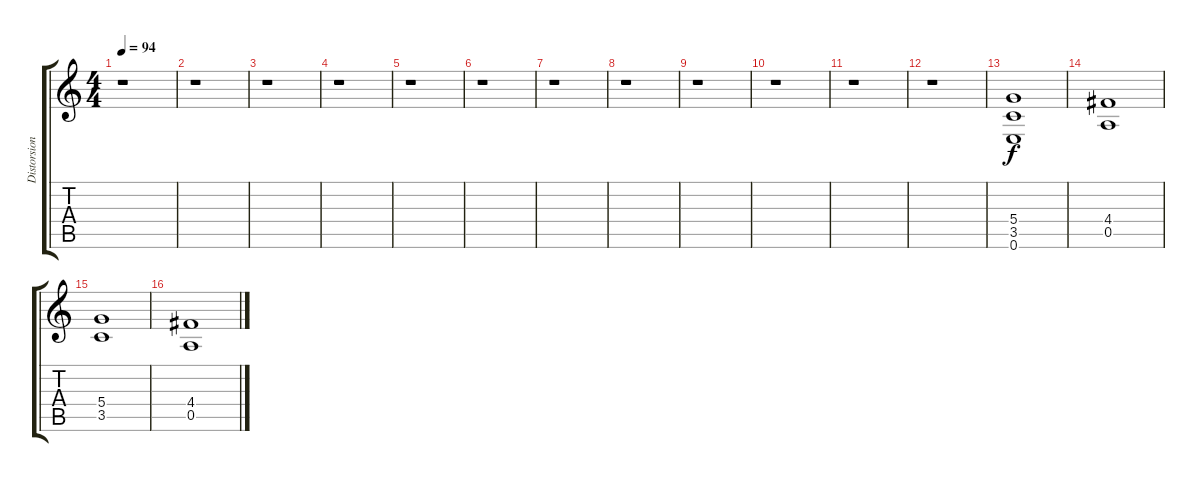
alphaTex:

\track ("Distorsion" "Distorsion") {instrument distortionguitar}
\staff {score tabs}
\tuning (E4 B3 G3 D3 A2 E2) {hide}
\ts (4 4)
\tempo 94
\clef g2
\ks c
r.1{dy f instrument distortionguitar} |
r.1 |
r.1 |
r.1 |
r.1 |
r.1 |
r.1 |
r.1 |
r.1 |
r.1 |
r.1 |
r.1 |
(5.4 3.5 0.6).1 |
(4.4 0.5).1 |
(5.4 3.5).1 |
(4.4 0.5).1
